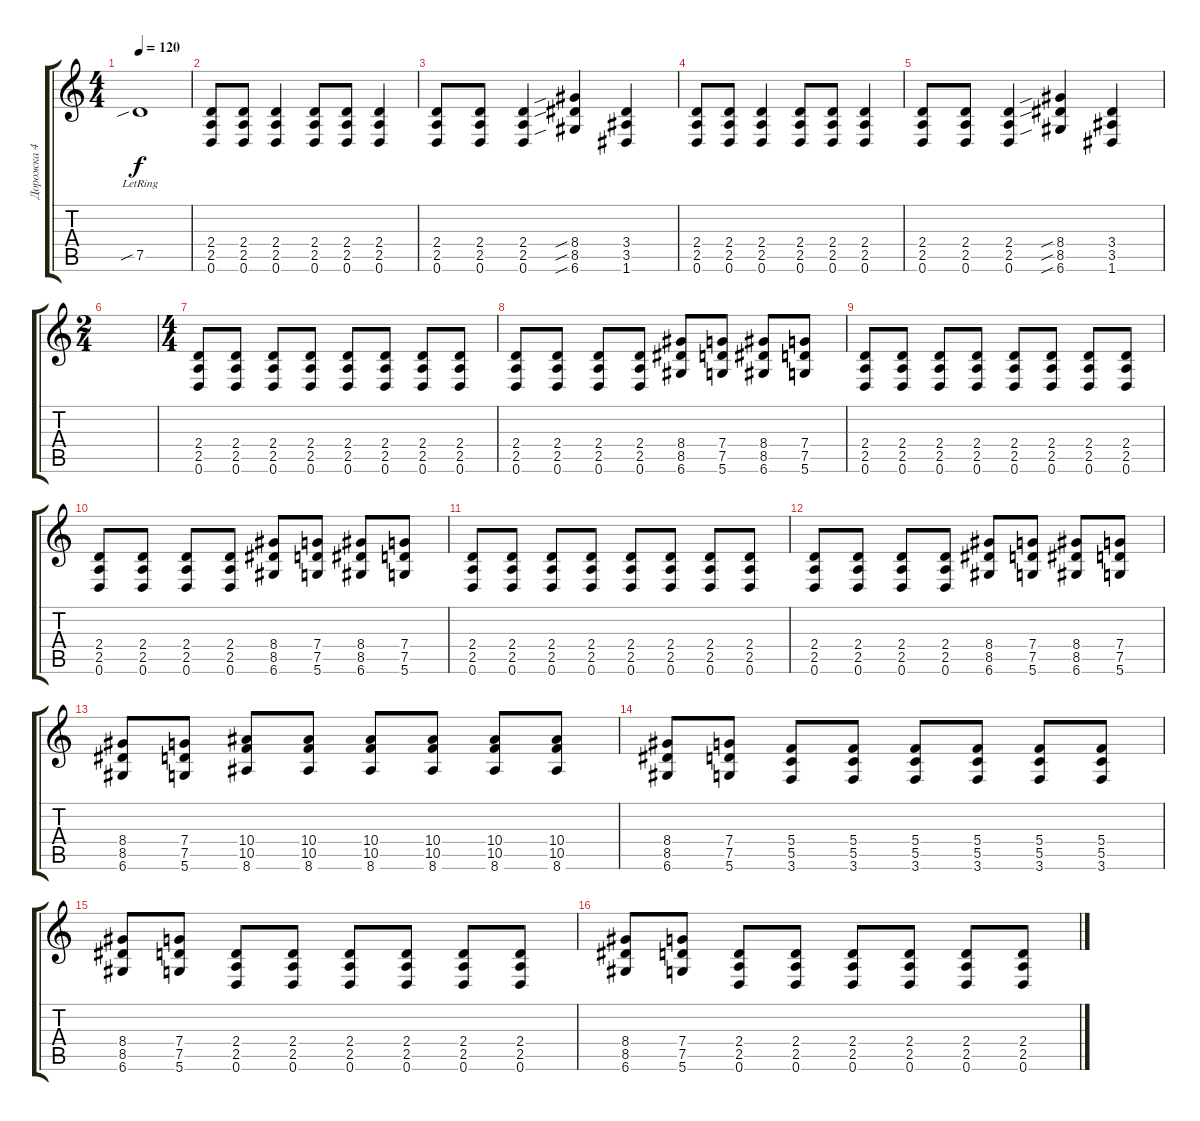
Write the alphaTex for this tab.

\track ("Дорожка 4" "Дорожка 4") {instrument distortionguitar}
\staff {score tabs}
\tuning (D4 A3 F3 C3 G2 D2) {hide}
\ts (4 4)
\tempo 120
\clef g2
\ks c
7.5{sib lr}.1{dy f} |
(2.4 2.5 0.6).8 (2.4 2.5 0.6).8 (2.4 2.5 0.6).4 (2.4 2.5 0.6).8 (2.4 2.5 0.6).8 (2.4 2.5 0.6).4 |
(2.4 2.5 0.6).8 (2.4 2.5 0.6).8 (2.4 2.5 0.6).4 (8.4{sib} 8.5{sib} 6.6{sib}).4 (3.4 3.5 1.6).4 |
(2.4 2.5 0.6).8 (2.4 2.5 0.6).8 (2.4 2.5 0.6).4 (2.4 2.5 0.6).8 (2.4 2.5 0.6).8 (2.4 2.5 0.6).4 |
(2.4 2.5 0.6).8 (2.4 2.5 0.6).8 (2.4 2.5 0.6).4 (8.4{sib} 8.5{sib} 6.6{sib}).4 (3.4 3.5 1.6).4 |
\ts (2 4)
|
\ts (4 4)
(2.4 2.5 0.6).8 (2.4 2.5 0.6).8 (2.4 2.5 0.6).8 (2.4 2.5 0.6).8 (2.4 2.5 0.6).8 (2.4 2.5 0.6).8 (2.4 2.5 0.6).8 (2.4 2.5 0.6).8 |
(2.4 2.5 0.6).8 (2.4 2.5 0.6).8 (2.4 2.5 0.6).8 (2.4 2.5 0.6).8 (8.4 8.5 6.6).8 (7.4 7.5 5.6).8 (8.4 8.5 6.6).8 (7.4 7.5 5.6).8 |
(2.4 2.5 0.6).8 (2.4 2.5 0.6).8 (2.4 2.5 0.6).8 (2.4 2.5 0.6).8 (2.4 2.5 0.6).8 (2.4 2.5 0.6).8 (2.4 2.5 0.6).8 (2.4 2.5 0.6).8 |
(2.4 2.5 0.6).8 (2.4 2.5 0.6).8 (2.4 2.5 0.6).8 (2.4 2.5 0.6).8 (8.4 8.5 6.6).8 (7.4 7.5 5.6).8 (8.4 8.5 6.6).8 (7.4 7.5 5.6).8 |
(2.4 2.5 0.6).8 (2.4 2.5 0.6).8 (2.4 2.5 0.6).8 (2.4 2.5 0.6).8 (2.4 2.5 0.6).8 (2.4 2.5 0.6).8 (2.4 2.5 0.6).8 (2.4 2.5 0.6).8 |
(2.4 2.5 0.6).8 (2.4 2.5 0.6).8 (2.4 2.5 0.6).8 (2.4 2.5 0.6).8 (8.4 8.5 6.6).8 (7.4 7.5 5.6).8 (8.4 8.5 6.6).8 (7.4 7.5 5.6).8 |
(8.4 8.5 6.6).8 (7.4 7.5 5.6).8 (10.4 10.5 8.6).8 (10.4 10.5 8.6).8 (10.4 10.5 8.6).8 (10.4 10.5 8.6).8 (10.4 10.5 8.6).8 (10.4 10.5 8.6).8 |
(8.4 8.5 6.6).8 (7.4 7.5 5.6).8 (5.4 5.5 3.6).8 (5.4 5.5 3.6).8 (5.4 5.5 3.6).8 (5.4 5.5 3.6).8 (5.4 5.5 3.6).8 (5.4 5.5 3.6).8 |
(8.4 8.5 6.6).8 (7.4 7.5 5.6).8 (2.4 2.5 0.6).8 (2.4 2.5 0.6).8 (2.4 2.5 0.6).8 (2.4 2.5 0.6).8 (2.4 2.5 0.6).8 (2.4 2.5 0.6).8 |
(8.4 8.5 6.6).8 (7.4 7.5 5.6).8 (2.4 2.5 0.6).8 (2.4 2.5 0.6).8 (2.4 2.5 0.6).8 (2.4 2.5 0.6).8 (2.4 2.5 0.6).8 (2.4 2.5 0.6).8
